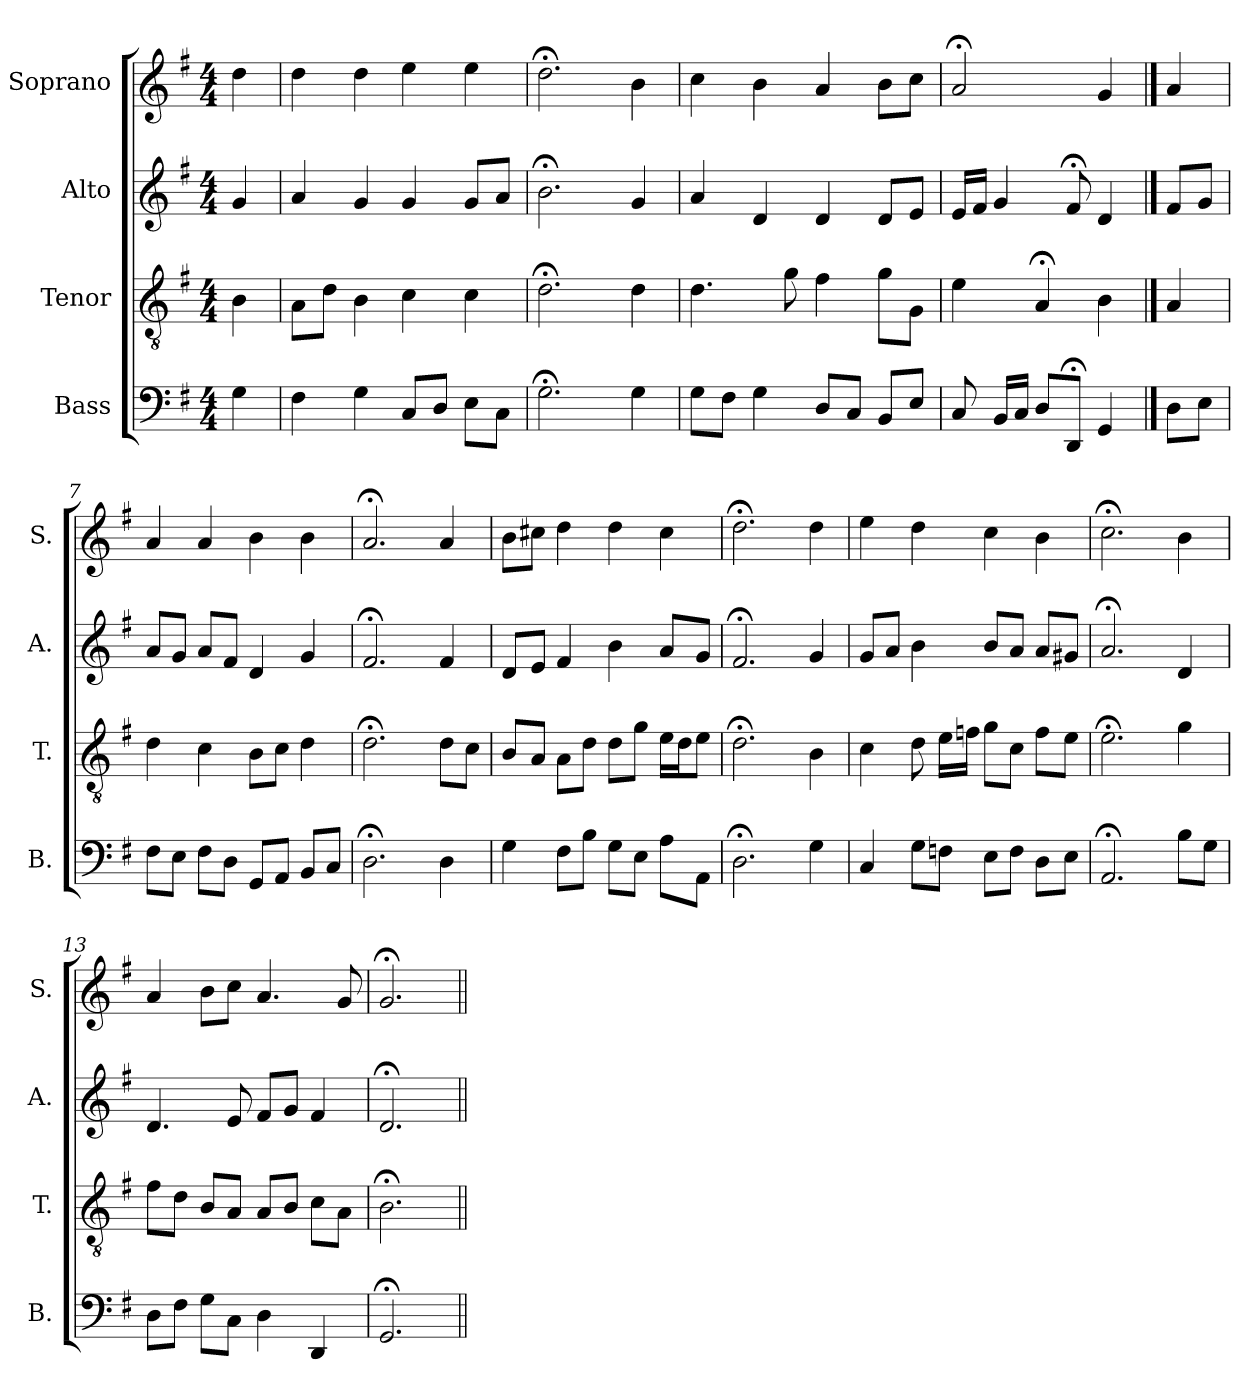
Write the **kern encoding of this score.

**kern	**kern	**kern	**kern
*part4	*part3	*part2	*part1
*staff4	*staff3	*staff2	*staff1
*I"Bass	*I"Tenor	*I"Alto	*I"Soprano
*I'B.	*I'T.	*I'A.	*I'S.
*clefF4	*clefGv2	*clefG2	*clefG2
*	*ITrd7c12	*	*
*k[f#]	*k[f#]	*k[f#]	*k[f#]
*G:	*G:	*G:	*G:
*M4/4	*M4/4	*M4/4	*M4/4
=1	=1	=1	=1
4G\	4BB\	4g/	4dd\
=2	=2	=2	=2
4F#\	8AA\L	4a/	4dd\
.	8D\J	.	.
4G\	4BB\	4g/	4dd\
8C/L	4C\	4g/	4ee\
8D/J	.	.	.
8E\L	4C\	8g/L	4ee\
8C\J	.	8a/J	.
=3	=3	=3	=3
2.G;<\	2.D;<\	2.b;<\	2.dd;<\
4G\	4D\	4g/	4b\
=4	=4	=4	=4
8G\L	4.D\	4a/	4cc\
8F#\J	.	.	.
4G\	.	4d/	4b\
.	8G\	.	.
8D/L	4F#\	4d/	4a/
8C/J	.	.	.
8BB/L	8G\L	8d/L	8b\L
8E/J	8GG\J	8e/J	8cc\J
=5	=5	=5	=5
8C/	4E\	16e/LL	2a;</
.	.	16f#/JJ	.
16BB/LL	.	4g/	.
16C/JJ	.	.	.
8D/L	4AA;</	.	.
8DD;</J	.	8f#;</	.
4GG/	4BB\	4d/	4g/
==6	==6	==6	==6
8D\L	4AA/	8f#/L	4a/
8E\J	.	8g/J	.
!!LO:LB:g=z
=7	=7	=7	=7
8F#\L	4D\	8a/L	4a/
8E\J	.	8g/J	.
8F#\L	4C\	8a/L	4a/
8D\J	.	8f#/J	.
8GG/L	8BB\L	4d/	4b\
8AA/J	8C\J	.	.
8BB/L	4D\	4g/	4b\
8C/J	.	.	.
=8	=8	=8	=8
2.D;<\	2.D;<\	2.f#;</	2.a;</
4D\	8D\L	4f#/	4a/
.	8C\J	.	.
=9	=9	=9	=9
4G\	8BB/L	8d/L	8b\L
.	8AA/J	8e/J	8cc#X\J
8F#\L	8AA\L	4f#/	4dd\
8B\J	8D\J	.	.
8G\L	8D\L	4b\	4dd\
8E\J	8G\J	.	.
8A\L	16E\LL	8a/L	4cc#\
.	16D\J	.	.
8AA\J	8E\J	8g/J	.
=10	=10	=10	=10
2.D;<\	2.D;<\	2.f#;</	2.dd;<\
4G\	4BB\	4g/	4dd\
!!LO:PB:g=z
=11	=11	=11	=11
4C/	4C\	8g/L	4ee\
.	.	8a/J	.
8G\L	8D\	4b\	4dd\
8Fn\J	16E\LL	.	.
.	16Fn\JJ	.	.
8E\L	8G\L	8b/L	4cc\
8F\J	8C\J	8a/J	.
8D\L	8F\L	8a/L	4b\
8E\J	8E\J	8g#X/J	.
=12	=12	=12	=12
2.AA;</	2.E;<\	2.a;</	2.cc;<\
8B\L	4G\	4d/	4b\
8G\J	.	.	.
=13	=13	=13	=13
8D\L	8F#\L	4.d/	4a/
8F#\J	8D\J	.	.
8G\L	8BB/L	.	8b\L
8C\J	8AA/J	8e/	8cc\J
4D\	8AA/L	8f#/L	4.a/
.	8BB/J	8g/J	.
4DD/	8C\L	4f#/	.
.	8AA\J	.	8g/
=14	=14	=14	=14
2.GG;</	2.BB;<\	2.d;</	2.g;</
=||	=||	=||	=||
*-	*-	*-	*-
